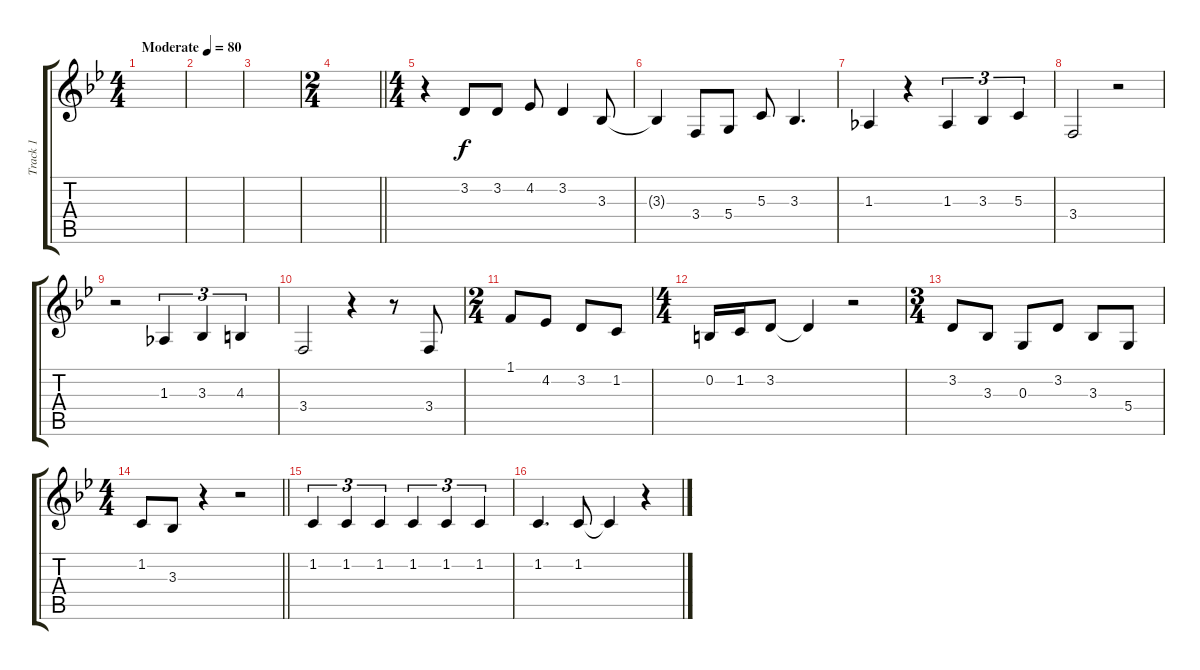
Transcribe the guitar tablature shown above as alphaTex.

\track ("Track 1" "Track 1") {instrument tenorsax}
\staff {score tabs}
\tuning (E4 B3 G3 D3 A2 E2) {hide}
\ts (4 4)
\tempo (80 "Moderate")
\clef g2
\ks bb
|
|
|
\ts (2 4)
\barLineRight lightlight
|
\ts (4 4)
r.4 3.2.8 3.2.8 4.2.8 3.2.4 3.3.8 |
3.3{t}.4 3.4.8 5.4.8 5.3.8 3.3.4{d} |
1.3.4 r.4 1.3.4{tu (3 2)} 3.3.4{tu (3 2)} 5.3.4{tu (3 2)} |
3.4.2 r.2 |
r.2 1.3.4{tu (3 2)} 3.3.4{tu (3 2)} 4.3.4{tu (3 2)} |
3.4.2 r.4 r.8 3.4.8 |
\ts (2 4)
1.1.8 4.2.8 3.2.8 1.2.8 |
\ts (4 4)
0.2.16 1.2.16 3.2.8 3.2{t}.4 r.2 |
\ts (3 4)
3.2.8 3.3.8 0.3.8 3.2.8 3.3.8 5.4.8 |
\ts (4 4)
\barLineRight lightlight
1.2.8 3.3.8 r.4 r.2 |
1.2.4{tu (3 2)} 1.2.4{tu (3 2)} 1.2.4{tu (3 2)} 1.2.4{tu (3 2)} 1.2.4{tu (3 2)} 1.2.4{tu (3 2)} |
1.2.4{d} 1.2.8 1.2{t}.4 r.4
